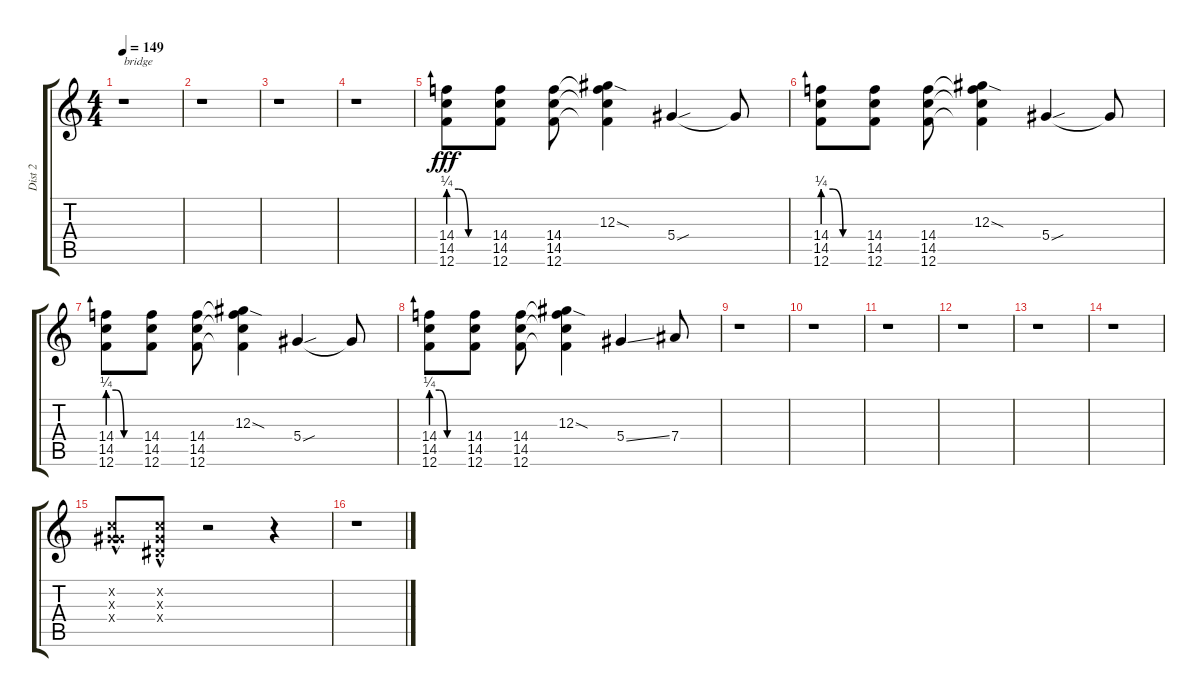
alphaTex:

\track ("Dist 2" "Dist 2") {instrument overdrivenguitar}
\staff {score tabs}
\tuning (F4 C4 Ab3 Eb3 Bb2 F2) {hide}
\ts (4 4)
\tempo 149
\clef g2
\ks c
r.1{txt "bridge" dy ff} |
r.1 |
r.1 |
r.1 |
(14.4{be (custom 0 1 15 1 30 0 60 0)} 14.5 12.6).8{dy fff} (14.4 14.5 12.6).8 (14.4 14.5 12.6).8 (12.3{sod} 14.4{t} 14.5{t} 12.6{t}).4 5.4{sou}.4 5.4{t}.8 |
(14.4{be (custom 0 1 15 1 30 0 60 0)} 14.5 12.6).8 (14.4 14.5 12.6).8 (14.4 14.5 12.6).8 (12.3{sod} 14.4{t} 14.5{t} 12.6{t}).4 5.4{sou}.4 5.4{t}.8 |
(14.4{be (custom 0 1 15 1 30 0 60 0)} 14.5 12.6).8 (14.4 14.5 12.6).8 (14.4 14.5 12.6).8 (12.3{sod} 14.4{t} 14.5{t} 12.6{t}).4 5.4{sou}.4 5.4{t}.8 |
(14.4{be (custom 0 1 15 1 30 0 60 0)} 14.5 12.6).8 (14.4 14.5 12.6).8 (14.4 14.5 12.6).8 (12.3{sod} 14.4{t} 14.5{t} 12.6{t}).4 5.4{ss}.4 7.4.8 |
r.1 |
r.1 |
r.1 |
r.1 |
r.1 |
r.1{volume 16} |
(0.2{hac x} 0.3{hac x} 5.4{hac x}).8 (0.2{hac x} 0.3{hac x} 0.4{hac x}).8 r.2 r.4 |
r.1
